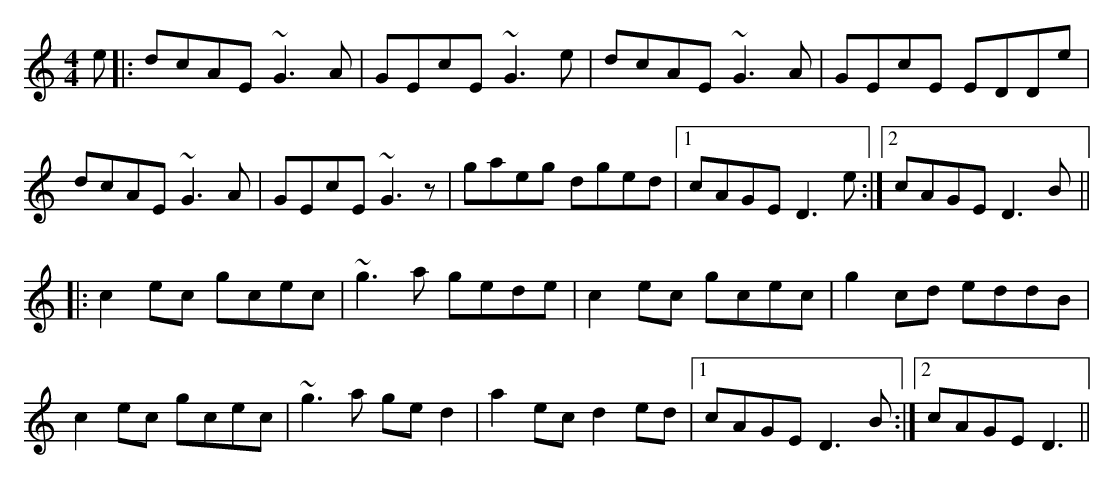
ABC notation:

X:1
M:4/4
K:C
e|:dcAE ~G3A|GEcE ~G3e|dcAE ~G3A|GEcE EDDe|
dcAE ~G3A|GEcE ~G3z|gaeg dged|1 cAGE D3e:|2 cAGE D3B||
|:c2ec gcec|~g3a gede|c2ec gcec|g2cd eddB|
c2ec gcec|~g3a ged2|a2ec d2ed|1 cAGE D3B:|2 cAGE D3||
